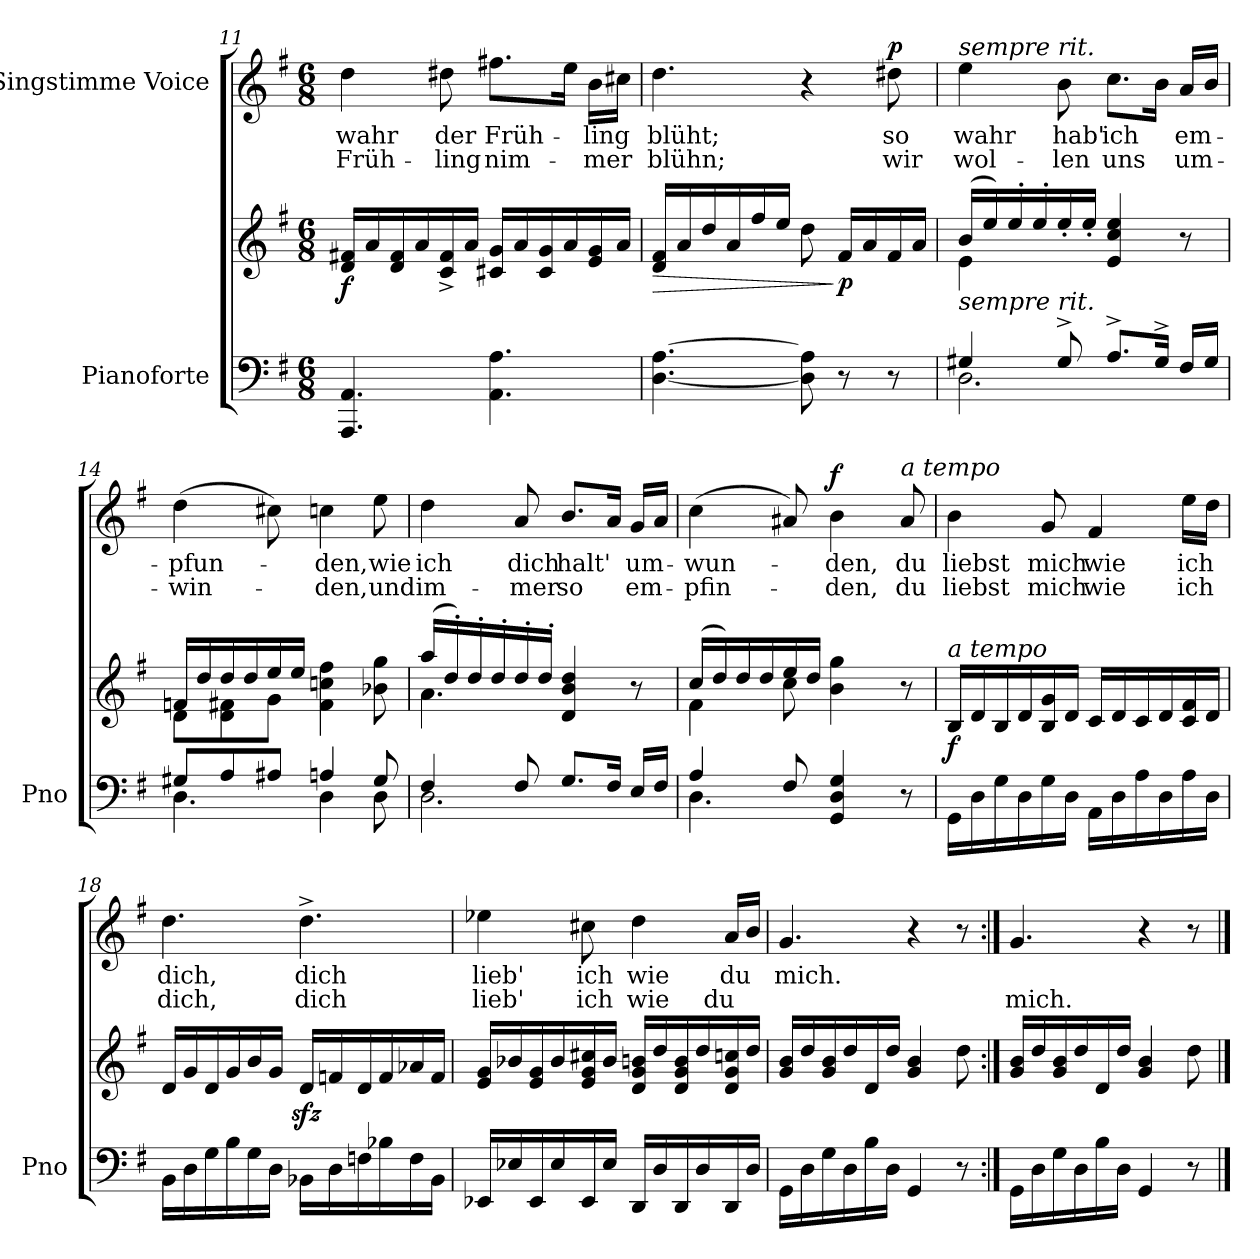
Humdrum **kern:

**kern	**kern	**dynam	**kern	**text	**text	**dynam
*part2	*part2	*part2	*part1	*part1	*part1	*part1
*staff3	*staff2	*staff2/3	*staff1	*staff1	*staff1	*staff1
*I"Pianoforte	*	*	*I"Singstimme Voice	*	*	*
*I'Pno	*	*	*	*	*	*
*clefF4	*clefG2	*	*clefG2	*	*	*
*k[f#]	*k[f#]	*	*k[f#]	*	*	*
*M6/8	*M6/8	*	*M6/8	*	*	*
=11	=11	=11	=11	=11	=11	=11
!	!	!LO:DY:b	!	!	!	!
4.AAA/ 4.AA/	16d/ 16f#X/LL	f	4dd\	wahr	Früh-	.
.	16a/	.	.	.	.	.
.	16d/ 16f#/	.	.	.	.	.
.	16a/	.	.	.	.	.
.	16c/^ 16f#/^	.	8dd#X\	der	-ling	.
.	16a/JJ	.	.	.	.	.
4.AA\ 4.A\	16c#X/ 16g/LL	.	8.ff#X\L	Früh-	nim-	.
.	16a/	.	.	.	.	.
.	16c#/ 16g/	.	.	.	.	.
.	16a/	.	16ee\Jk	.	.	.
.	16e/ 16g/	.	16b\LL	-ling	-mer	.
.	16a/JJ	.	16cc#X\JJ	.	.	.
=12	=12	=12	=12	=12	=12	=12
!	!	!LO:HP:b	!	!	!	!
[4.D\ [4.A\	16d/ 16f#/LL	>	4.dd\	blüht;	blühn;	.
.	16a/	.	.	.	.	.
.	16dd/	.	.	.	.	.
.	16a/	.	.	.	.	.
.	16ff#/	.	.	.	.	.
.	16ee/JJ	.	.	.	.	.
8D\] 8A\]	8dd\	.	4r	.	.	.
!	!	!LO:DY:n=1:b	!	!	!	!
8r	16f#/LL	] p	.	.	.	.
.	16a/	.	.	.	.	.
!	!	!	!	!	!	!LO:DY:a
8r	16f#/	.	8dd#X\	so	wir	p
.	16a/JJ	.	.	.	.	.
=13	=13	=13	=13	=13	=13	=13
*^	*^	*	*	*	*	*
!	!	!	!	!	!LO:TX:a:i:t=sempre rit.	!	!	!
!LO:TX:a:i:t=sempre rit.	!	!	!	!	!	!	!	!
4G#X/	2.D\	(<16b/LL	4e\	.	4ee\	wahr	wol-	.
.	.	16ee/)	.	.	.	.	.	.
.	.	16ee'/	.	.	.	.	.	.
.	.	16ee'/	.	.	.	.	.	.
8G#^/	.	16ee'/	2ryy	.	8b\	hab'	-len	.
.	.	16ee'/JJ	.	.	.	.	.	.
8.A^/L	.	4e/ 4cc/ 4ee/	.	.	8.cc\L	ich	uns	.
16G#^/Jk	.	.	.	.	16b\Jk	.	.	.
16F#/LL	.	8r	.	.	16a/LL	em-	um-	.
16G#/JJ	.	.	.	.	16b/JJ	.	.	.
=14	=14	=14	=14	=14	=14	=14	=14	=14
8G#X/L	4.D\	16fn/LL	8d\L	.	(4dd\	-pfun-	-win-	.
.	.	16dd/	.	.	.	.	.	.
8A/	.	16dd/	8d\ 8f#X\	.	.	.	.	.
.	.	16dd/	.	.	.	.	.	.
8A#X/J	.	16ee/	8g\J	.	8cc#X\)	.	.	.
.	.	16ee/JJ	.	.	.	.	.	.
4An/	4D\	4f#\ 4ccn\ 4ff#\	4.ryy	.	4ccn\	-den,	-den,	.
8G#/	8D\	8b-X\ 8gg\	.	.	8ee\	wie	und	.
=15	=15	=15	=15	=15	=15	=15	=15	=15
4F#/	2.D\	(<16aa/LL	4.a\	.	4dd\	ich	im-	.
.	.	16dd'/)	.	.	.	.	.	.
.	.	16dd'/	.	.	.	.	.	.
.	.	16dd'/	.	.	.	.	.	.
8F#/	.	16dd'/	.	.	8a/	dich	-mer	.
.	.	16dd'/JJ	.	.	.	.	.	.
8.G/L	.	4d/ 4b/ 4dd/	4.ryy	.	8.b/L	halt'	so	.
16F#/Jk	.	.	.	.	16a/Jk	.	.	.
16E/LL	.	8r	.	.	16g/LL	um-	em-	.
16F#/JJ	.	.	.	.	16a/JJ	.	.	.
=16	=16	=16	=16	=16	=16	=16	=16	=16
4A/	4.D\	(<16cc/LL	4f#\	.	(4cc\	-wun-	-pfin-	.
.	.	16dd/)	.	.	.	.	.	.
.	.	16dd/	.	.	.	.	.	.
.	.	16dd/	.	.	.	.	.	.
8F#/	.	16ee/	8cc\	.	8a#X/)	.	.	.
.	.	16dd/JJ	.	.	.	.	.	.
!	!	!	!	!	!	!	!	!LO:DY:a
4GG/ 4D/ 4G/	8ryy	4b\ 4gg\	8ryy	.	4b\	-den,	-den,	f
.	4ryy	.	4ryy	.	.	.	.	.
!	!	!	!	!	!LO:TX:a:i:t=a tempo	!	!	!
8r	.	8r	.	.	8a#/	du	du	.
*v	*v	*	*	*	*	*	*	*
*	*v	*v	*	*	*	*	*
=17	=17	=17	=17	=17	=17	=17
!	!LO:TX:a:i:t=a tempo	!	!	!	!	!
!	!	!LO:DY:b	!	!	!	!
16GG\LL	16B/LL	f	4b\	liebst	liebst	.
16D\	16d/	.	.	.	.	.
16G\	16B/	.	.	.	.	.
16D\	16d/	.	.	.	.	.
16G\	16B/ 16g/	.	8g/	mich	mich	.
16D\JJ	16d/JJ	.	.	.	.	.
16AA\LL	16c/LL	.	4f#/	wie	wie	.
16D\	16d/	.	.	.	.	.
16A\	16c/	.	.	.	.	.
16D\	16d/	.	.	.	.	.
16A\	16c/ 16f#/	.	16ee\LL	ich	ich	.
16D\JJ	16d/JJ	.	16dd\JJ	.	.	.
=18	=18	=18	=18	=18	=18	=18
16BB\LL	16d/LL	.	4.dd\	dich,	dich,	.
16D\	16g/	.	.	.	.	.
16G\	16d/	.	.	.	.	.
16B\	16g/	.	.	.	.	.
16G\	16b/	.	.	.	.	.
16D\JJ	16g/JJ	.	.	.	.	.
16BB-X\LL	16dzz</LL	.	4.dd^\	dich	dich	.
16D\	16fn/	.	.	.	.	.
16Fn\	16d/	.	.	.	.	.
16B-X\	16f/	.	.	.	.	.
16F\	16a-X/	.	.	.	.	.
16BB-\JJ	16f/JJ	.	.	.	.	.
=19	=19	=19	=19	=19	=19	=19
16EE-X/LL	16e/ 16g/LL	.	4ee-X\	lieb'	lieb'	.
16E-X/	16b-X/	.	.	.	.	.
16EE-/	16e/ 16g/	.	.	.	.	.
16E-/	16b-/	.	.	.	.	.
16EE-/	16e/ 16g/ 16cc#X/	.	8cc#X\	ich	ich	.
16E-/JJ	16b-/JJ	.	.	.	.	.
16DD/LL	16d/ 16g/ 16bn/LL	.	4dd\	wie	wie	.
16D/	16dd/	.	.	.	.	.
16DD/	16d/ 16g/ 16b/	.	.	.	.	.
16D/	16dd/	.	.	.	.	.
16DD/	16d/ 16g/ 16ccn/	.	16a/LL	du	du	.
16D/JJ	16dd/JJ	.	16b/JJ	.	.	.
=20	=20	=20	=20	=20	=20	=20
16GG\LL	16g/ 16b/LL	.	4.g/	mich.	.	.
16D\	16dd/	.	.	.	.	.
16G\	16g/ 16b/	.	.	.	.	.
16D\	16dd/	.	.	.	.	.
16B\	16d/	.	.	.	.	.
16D\JJ	16dd/JJ	.	.	.	.	.
4GG/	4g/ 4b/	.	4r	.	.	.
8r	8dd\	.	8r	.	.	.
=21:|!	=21:|!	=21:|!	=21:|!	=21:|!	=21:|!	=21:|!
16GG\LL	16g/ 16b/LL	.	4.g/	.	mich.	.
16D\	16dd/	.	.	.	.	.
16G\	16g/ 16b/	.	.	.	.	.
16D\	16dd/	.	.	.	.	.
16B\	16d/	.	.	.	.	.
16D\JJ	16dd/JJ	.	.	.	.	.
4GG/	4g/ 4b/	.	4r	.	.	.
8r	8dd\	.	8r	.	.	.
==	==	==	==	==	==	==
*-	*-	*-	*-	*-	*-	*-
